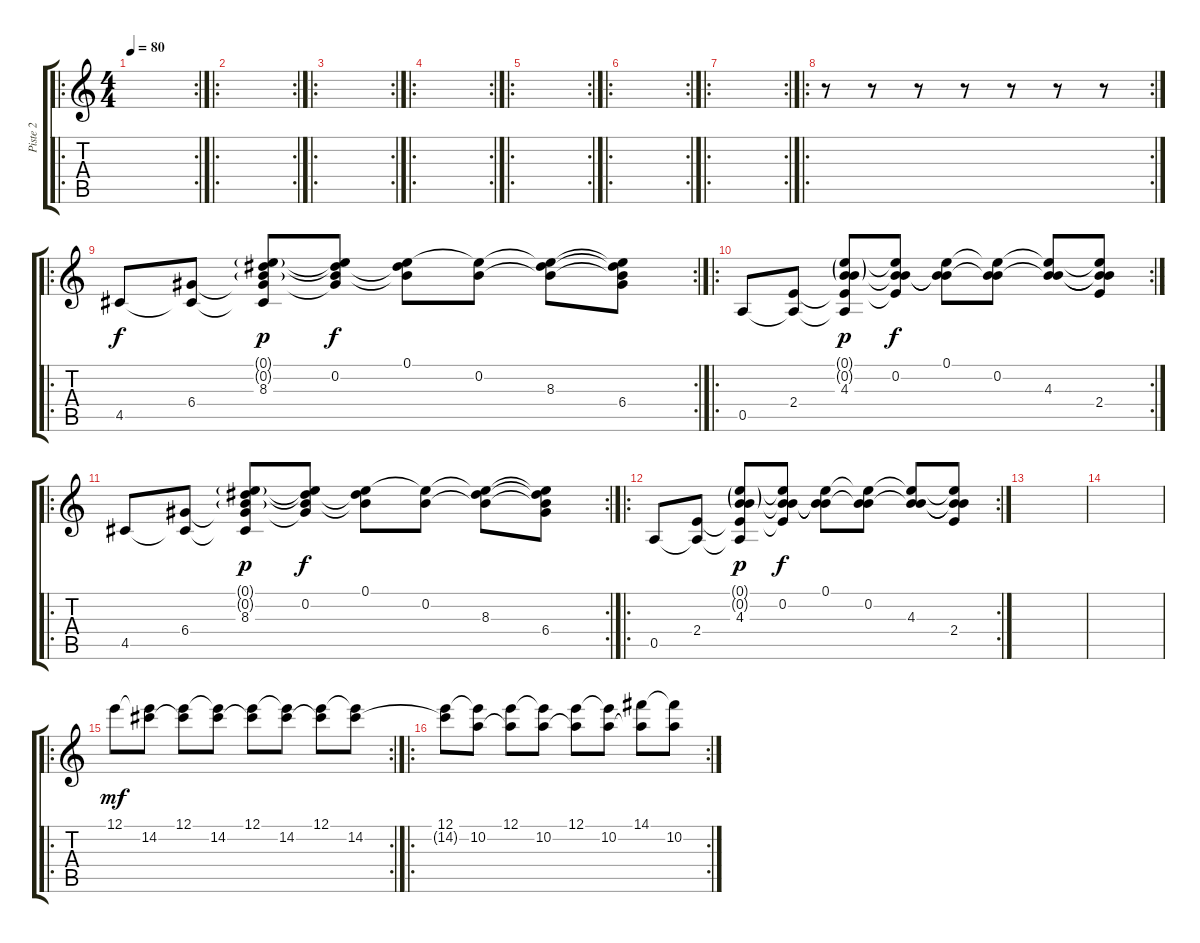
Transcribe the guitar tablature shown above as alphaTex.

\track ("Piste 2" "Piste 2") {instrument acousticguitarnylon}
\staff {score tabs}
\tuning (E4 B3 G3 D3 A2 E2) {hide}
\ro
\rc 2
\ts (4 4)
\tempo 80
\clef g2
\ks c
|
\ro
\rc 2
|
\ro
\rc 2
|
\ro
\rc 2
|
\ro
\rc 2
|
\ro
\rc 2
|
\ro
\rc 2
|
\ro
\rc 2
r.8 r.8 r.8 r.8 r.8 r.8 r.8 |
\ro
\rc 2
4.5.8 (6.4 4.5{t}).8 (0.1{g} 0.2{g} 8.3 6.4{t} 4.5{t}).8{dy p} (0.1{t} 0.2 8.3{t} 6.4{t}).8{dy f} (0.1 0.2{t} 8.3{t}).8 (0.1{t} 0.2).8 (0.1{t} 0.2{t} 8.3).8 (0.1{t} 0.2{t} 8.3{t} 6.4).8 |
\ro
\rc 2
0.5.8 (2.4 0.5{t}).8 (0.1{g} 0.2{g} 4.3 2.4{t} 0.5{t}).8{dy p} (0.1{t} 0.2 4.3{t} 2.4{t}).8{dy f} (0.1 0.2{t} 4.3{t}).8 (0.1{t} 0.2 4.3{t}).8 (0.1{t} 0.2{t} 4.3).8 (0.1{t} 0.2{t} 4.3{t} 2.4).8 |
\ro
\rc 2
4.5.8 (6.4 4.5{t}).8 (0.1{g} 0.2{g} 8.3 6.4{t} 4.5{t}).8{dy p} (0.1{t} 0.2 8.3{t} 6.4{t}).8{dy f} (0.1 0.2{t} 8.3{t}).8 (0.1{t} 0.2).8 (0.1{t} 0.2{t} 8.3).8 (0.1{t} 0.2{t} 8.3{t} 6.4).8 |
\ro
\rc 2
0.5.8 (2.4 0.5{t}).8 (0.1{g} 0.2{g} 4.3 2.4{t} 0.5{t}).8{dy p} (0.1{t} 0.2 4.3{t} 2.4{t}).8{dy f} (0.1 0.2{t} 4.3{t}).8 (0.1{t} 0.2 4.3{t}).8 (0.1{t} 0.2{t} 4.3).8 (0.1{t} 0.2{t} 4.3{t} 2.4).8 |
|
|
\ro
\rc 2
12.1.8{dy mf} (12.1{t} 14.2).8 (12.1 14.2{t}).8 (12.1{t} 14.2).8 (12.1 14.2{t}).8 (12.1{t} 14.2).8 (12.1 14.2{t}).8 (12.1{t} 14.2).8 |
\ro
\rc 2
(12.1 14.2{t}).8 (12.1{t} 10.2).8 (12.1 10.2{t}).8 (12.1{t} 10.2).8 (12.1 10.2{t}).8 (12.1{t} 10.2).8 (14.1 10.2{t}).8 (14.1{t} 10.2).8
